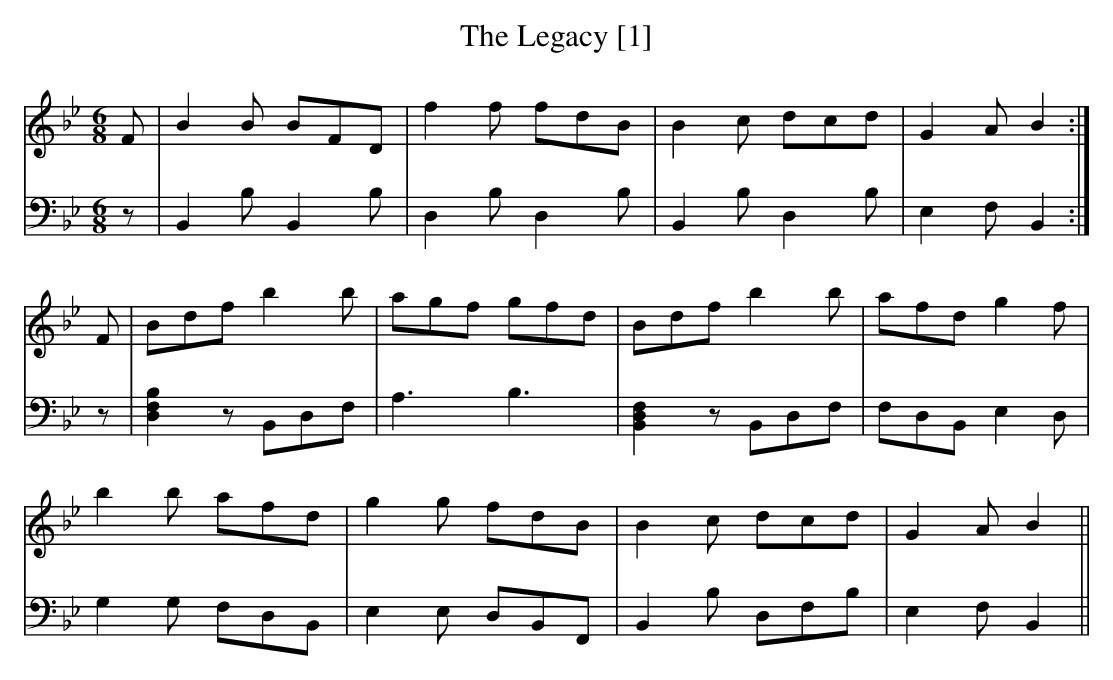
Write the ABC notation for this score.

X:1
T:Legacy [1], The
M:6/8
L:1/8
K:Bb
V:1
F|B2B BFD|f2 f fdB|B2c dcd|G2A B2:|
F|Bdf b2b|agf gfd|Bdf b2b|afd g2f|
b2b afd|g2g fdB|B2c dcd |G2A B2||
V:2 clef = bass
z|B,,2B, B,,2B,|D,2B, D,2B,|B,,2B, D,2B,|E,2F, B,,2:|
z|[D,2F,2B,2]z B,,D,F,|A,3B,3|[B,,2D,2F,2]z B,,D,F,|F,D,B,, E,2D,|
G,2G, F,D,B,,|E,2E, D,B,,F,,|B,,2B, D,F,B,|E,2F, B,,2||
